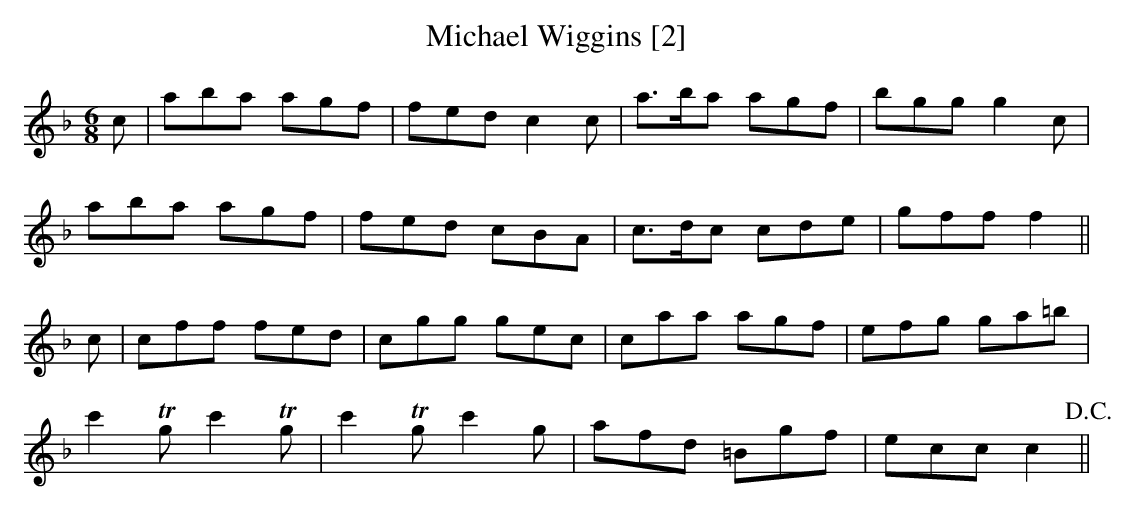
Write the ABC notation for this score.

X:1
T:Michael Wiggins [2]
M:6/8
L:1/8
K:F
c|aba agf|fed c2c|a>ba agf|bgg g2c|
aba agf|fed cBA|c>dc cde|gff f2||
c|cff fed|cgg gec|caa agf|efg ga=b|
c'2Tg c'2Tg|c'2Tg c'2g|afd =Bgf|ecc c2!D.C.!||
